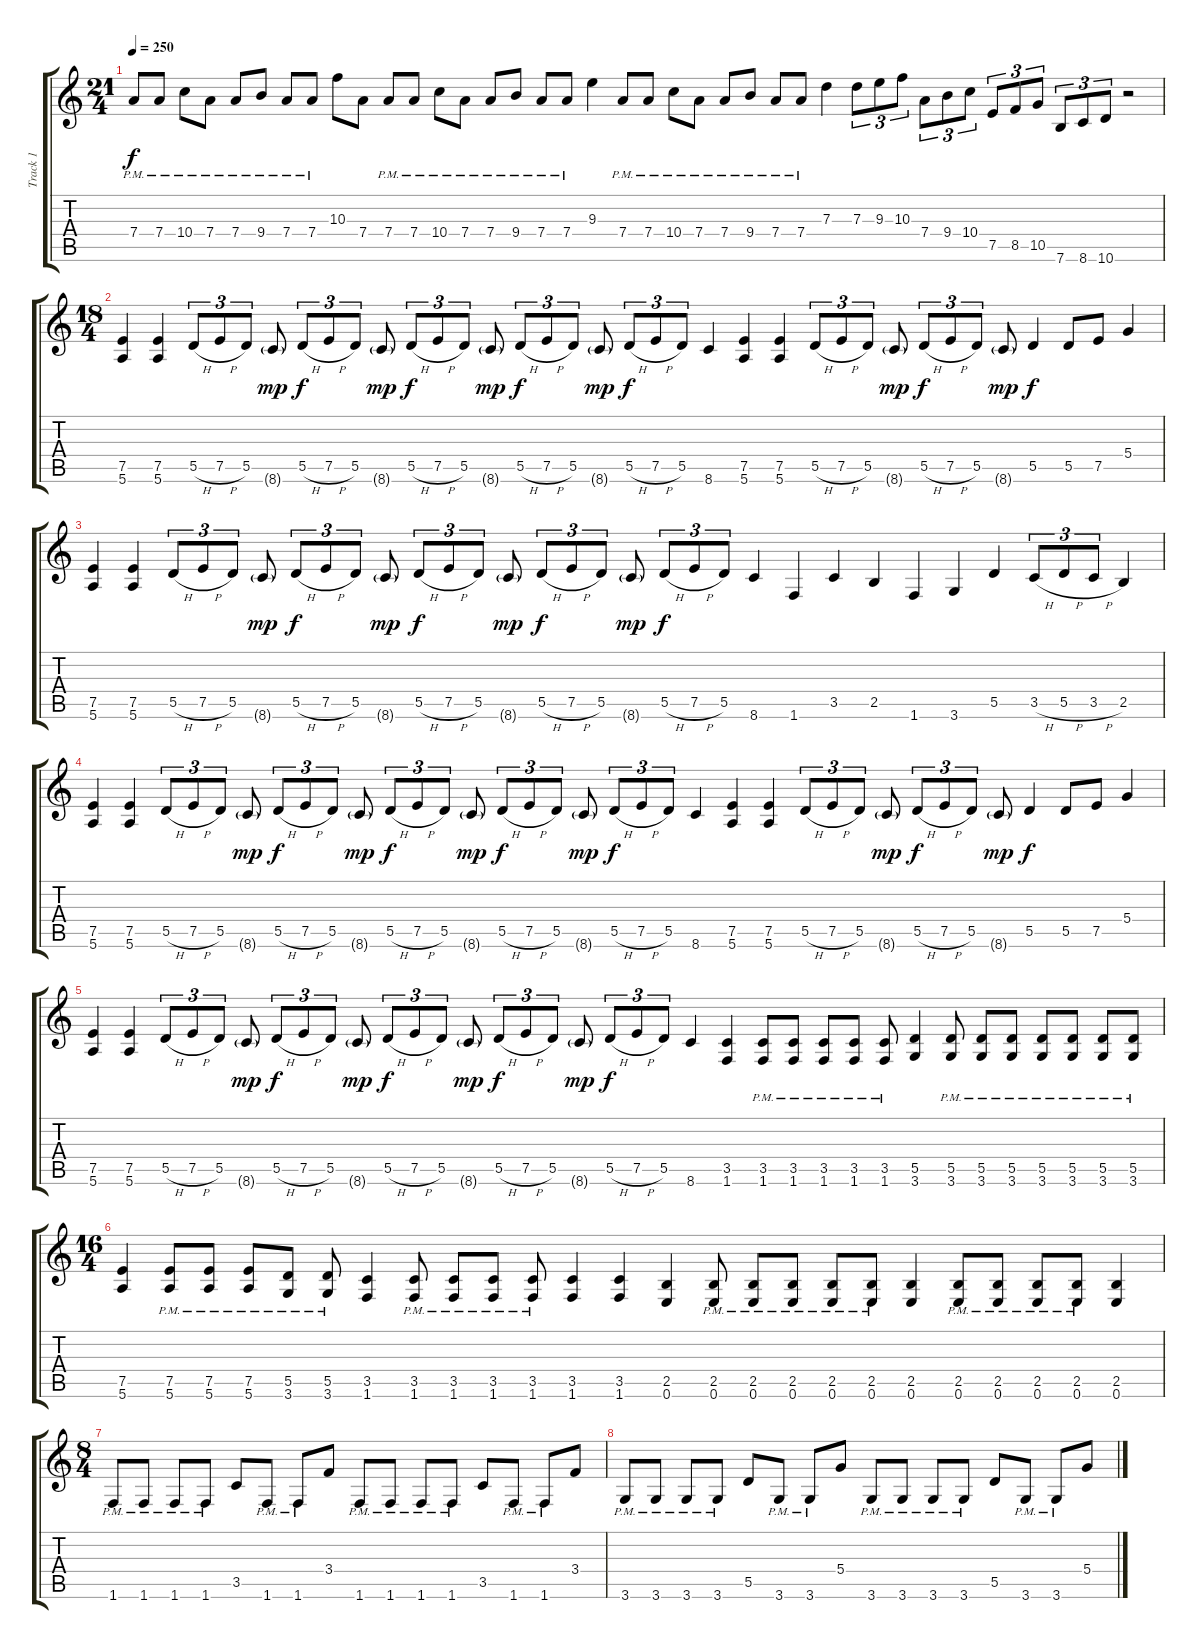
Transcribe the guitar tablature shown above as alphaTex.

\track ("Track 1" "Track 1") {instrument distortionguitar}
\staff {score tabs}
\tuning (E4 B3 G3 D3 A2 E2) {hide}
\ts (21 4)
\tempo 250
\clef g2
\ks c
7.4{pm}.8{dy f} 7.4{pm}.8 10.4{pm}.8 7.4{pm}.8 7.4{pm}.8 9.4{pm}.8 7.4{pm}.8 7.4{pm}.8 10.3.8 7.4.8 7.4{pm}.8 7.4{pm}.8 10.4{pm}.8 7.4{pm}.8 7.4{pm}.8 9.4{pm}.8 7.4{pm}.8 7.4{pm}.8 9.3.4 7.4{pm}.8 7.4{pm}.8 10.4{pm}.8 7.4{pm}.8 7.4{pm}.8 9.4{pm}.8 7.4{pm}.8 7.4{pm}.8 7.3.4 7.3.8{tu (3 2)} 9.3.8{tu (3 2)} 10.3.8{tu (3 2)} 7.4.8{tu (3 2)} 9.4.8{tu (3 2)} 10.4.8{tu (3 2)} 7.5.8{tu (3 2)} 8.5.8{tu (3 2)} 10.5.8{tu (3 2)} 7.6.8{tu (3 2)} 8.6.8{tu (3 2)} 10.6.8{tu (3 2)} r.2 |
\ts (18 4)
(7.5 5.6).4 (7.5 5.6).4 5.5{h}.8{tu (3 2)} 7.5{h}.8{tu (3 2)} 5.5.8{tu (3 2)} 8.6{g}.8{dy mp} 5.5{h}.8{tu (3 2) dy f} 7.5{h}.8{tu (3 2)} 5.5.8{tu (3 2)} 8.6{g}.8{dy mp} 5.5{h}.8{tu (3 2) dy f} 7.5{h}.8{tu (3 2)} 5.5.8{tu (3 2)} 8.6{g}.8{dy mp} 5.5{h}.8{tu (3 2) dy f} 7.5{h}.8{tu (3 2)} 5.5.8{tu (3 2)} 8.6{g}.8{dy mp} 5.5{h}.8{tu (3 2) dy f} 7.5{h}.8{tu (3 2)} 5.5.8{tu (3 2)} 8.6.4 (7.5 5.6).4 (7.5 5.6).4 5.5{h}.8{tu (3 2)} 7.5{h}.8{tu (3 2)} 5.5.8{tu (3 2)} 8.6{g}.8{dy mp} 5.5{h}.8{tu (3 2) dy f} 7.5{h}.8{tu (3 2)} 5.5.8{tu (3 2)} 8.6{g}.8{dy mp} 5.5.4{dy f} 5.5.8 7.5.8 5.4.4 |
(7.5 5.6).4 (7.5 5.6).4 5.5{h}.8{tu (3 2)} 7.5{h}.8{tu (3 2)} 5.5.8{tu (3 2)} 8.6{g}.8{dy mp} 5.5{h}.8{tu (3 2) dy f} 7.5{h}.8{tu (3 2)} 5.5.8{tu (3 2)} 8.6{g}.8{dy mp} 5.5{h}.8{tu (3 2) dy f} 7.5{h}.8{tu (3 2)} 5.5.8{tu (3 2)} 8.6{g}.8{dy mp} 5.5{h}.8{tu (3 2) dy f} 7.5{h}.8{tu (3 2)} 5.5.8{tu (3 2)} 8.6{g}.8{dy mp} 5.5{h}.8{tu (3 2) dy f} 7.5{h}.8{tu (3 2)} 5.5.8{tu (3 2)} 8.6.4 1.6.4 3.5.4 2.5.4 1.6.4 3.6.4 5.5.4 3.5{h}.8{tu (3 2)} 5.5{h}.8{tu (3 2)} 3.5{h}.8{tu (3 2)} 2.5.4 |
(7.5 5.6).4 (7.5 5.6).4 5.5{h}.8{tu (3 2)} 7.5{h}.8{tu (3 2)} 5.5.8{tu (3 2)} 8.6{g}.8{dy mp} 5.5{h}.8{tu (3 2) dy f} 7.5{h}.8{tu (3 2)} 5.5.8{tu (3 2)} 8.6{g}.8{dy mp} 5.5{h}.8{tu (3 2) dy f} 7.5{h}.8{tu (3 2)} 5.5.8{tu (3 2)} 8.6{g}.8{dy mp} 5.5{h}.8{tu (3 2) dy f} 7.5{h}.8{tu (3 2)} 5.5.8{tu (3 2)} 8.6{g}.8{dy mp} 5.5{h}.8{tu (3 2) dy f} 7.5{h}.8{tu (3 2)} 5.5.8{tu (3 2)} 8.6.4 (7.5 5.6).4 (7.5 5.6).4 5.5{h}.8{tu (3 2)} 7.5{h}.8{tu (3 2)} 5.5.8{tu (3 2)} 8.6{g}.8{dy mp} 5.5{h}.8{tu (3 2) dy f} 7.5{h}.8{tu (3 2)} 5.5.8{tu (3 2)} 8.6{g}.8{dy mp} 5.5.4{dy f} 5.5.8 7.5.8 5.4.4 |
(7.5 5.6).4 (7.5 5.6).4 5.5{h}.8{tu (3 2)} 7.5{h}.8{tu (3 2)} 5.5.8{tu (3 2)} 8.6{g}.8{dy mp} 5.5{h}.8{tu (3 2) dy f} 7.5{h}.8{tu (3 2)} 5.5.8{tu (3 2)} 8.6{g}.8{dy mp} 5.5{h}.8{tu (3 2) dy f} 7.5{h}.8{tu (3 2)} 5.5.8{tu (3 2)} 8.6{g}.8{dy mp} 5.5{h}.8{tu (3 2) dy f} 7.5{h}.8{tu (3 2)} 5.5.8{tu (3 2)} 8.6{g}.8{dy mp} 5.5{h}.8{tu (3 2) dy f} 7.5{h}.8{tu (3 2)} 5.5.8{tu (3 2)} 8.6.4 (3.5 1.6).4 (3.5{pm} 1.6{pm}).8 (3.5{pm} 1.6{pm}).8 (3.5{pm} 1.6{pm}).8 (3.5{pm} 1.6{pm}).8 (3.5{pm} 1.6{pm}).8 (5.5 3.6).4 (5.5{pm} 3.6{pm}).8 (5.5{pm} 3.6{pm}).8 (5.5{pm} 3.6{pm}).8 (5.5{pm} 3.6{pm}).8 (5.5{pm} 3.6{pm}).8 (5.5{pm} 3.6{pm}).8 (5.5{pm} 3.6{pm}).8 |
\ts (16 4)
(7.5 5.6).4 (7.5{pm} 5.6{pm}).8 (7.5{pm} 5.6{pm}).8 (7.5{pm} 5.6{pm}).8 (5.5{pm} 3.6{pm}).8 (5.5{pm} 3.6{pm}).8 (3.5 1.6).4 (3.5{pm} 1.6{pm}).8 (3.5{pm} 1.6{pm}).8 (3.5{pm} 1.6{pm}).8 (3.5{pm} 1.6{pm}).8 (3.5 1.6).4 (3.5 1.6).4 (2.5 0.6).4 (2.5{pm} 0.6{pm}).8 (2.5{pm} 0.6{pm}).8 (2.5{pm} 0.6{pm}).8 (2.5{pm} 0.6{pm}).8 (2.5{pm} 0.6{pm}).8 (2.5 0.6).4 (2.5{pm} 0.6{pm}).8 (2.5{pm} 0.6{pm}).8 (2.5{pm} 0.6{pm}).8 (2.5{pm} 0.6{pm}).8 (2.5 0.6).4 |
\ts (8 4)
1.6{pm}.8 1.6{pm}.8 1.6{pm}.8 1.6{pm}.8 3.5.8 1.6{pm}.8 1.6{pm}.8 3.4.8 1.6{pm}.8 1.6{pm}.8 1.6{pm}.8 1.6{pm}.8 3.5.8 1.6{pm}.8 1.6{pm}.8 3.4.8 |
3.6{pm}.8 3.6{pm}.8 3.6{pm}.8 3.6{pm}.8 5.5.8 3.6{pm}.8 3.6{pm}.8 5.4.8 3.6{pm}.8 3.6{pm}.8 3.6{pm}.8 3.6{pm}.8 5.5.8 3.6{pm}.8 3.6{pm}.8 5.4.8
